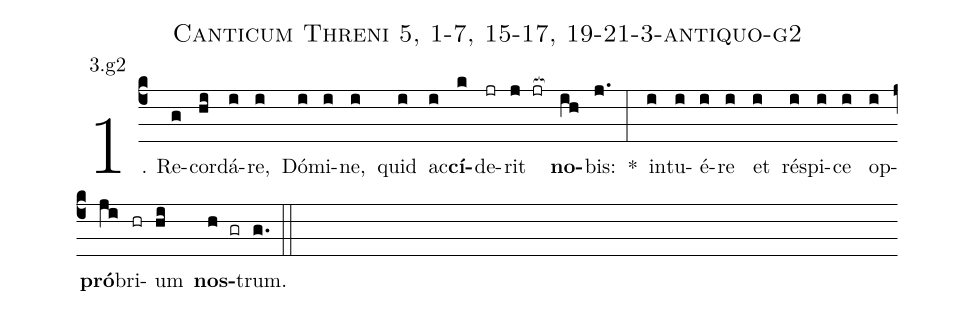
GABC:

name: Canticum Threni 5, 1-7, 15-17, 19-21-3-antiquo-g2;
annotation: 3.g2;
%%
(c4)1. Re(g)cor(hi)dá(i)re,(i) Dó(i)mi(i)ne,(i) quid(i) ac(i)<b>cí</b>(k)de(jr)rit(j jr[ocb:1{]) <b>no</b>(ih[ocb:0}])bis:(j.) *(:) in(i)tu(i)é(i)re(i) et(i) ré(i)spi(i)ce(i) op(i)<b>pró</b>(ji)bri(hr)um(hi) <b>nos</b>(h gr)trum.(g.) (::)
